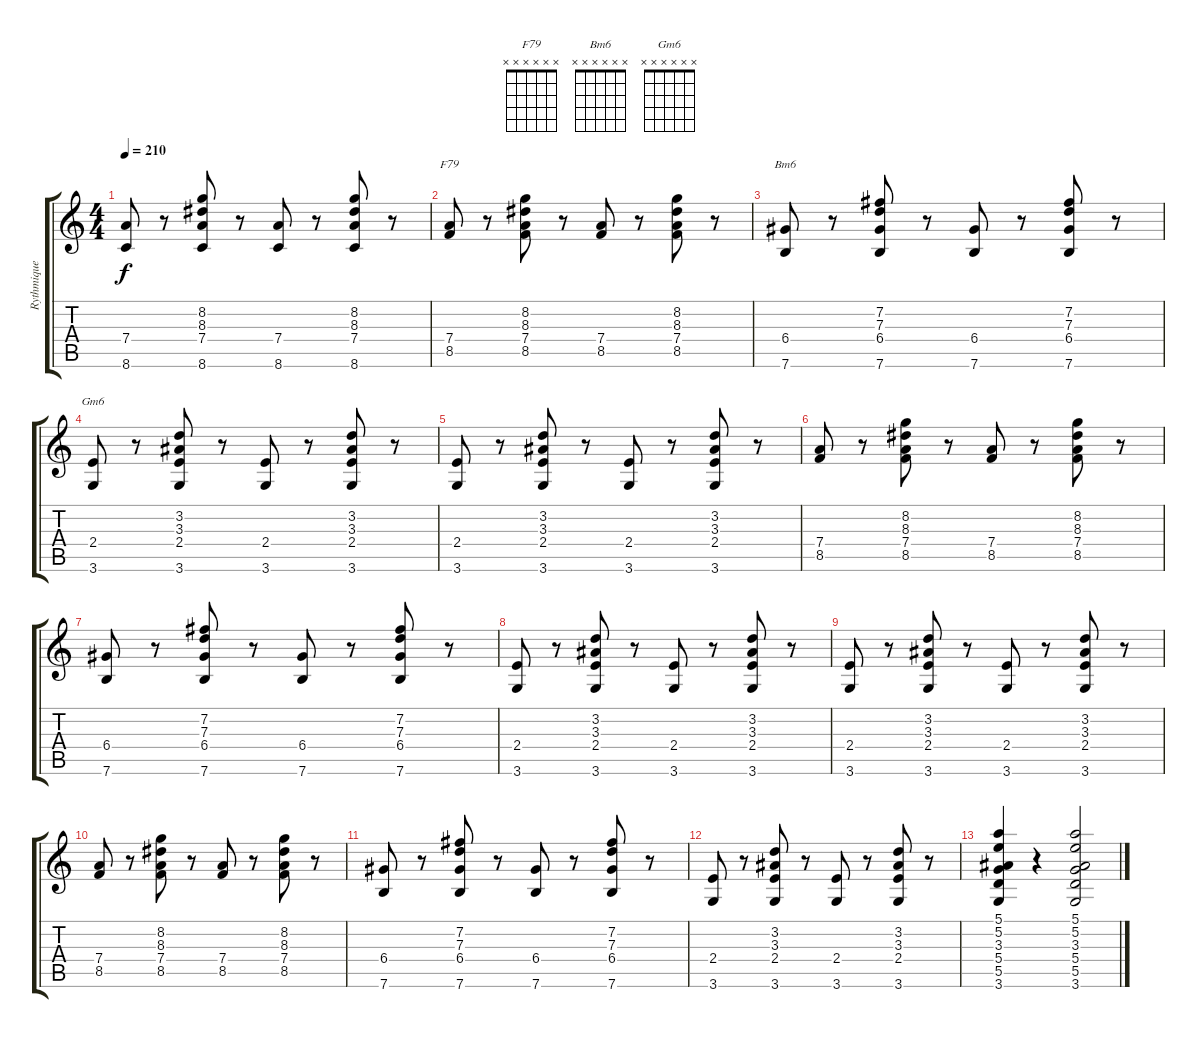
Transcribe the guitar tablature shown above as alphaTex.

\track ("Rythmique" "Rythmique") {instrument acousticguitarsteel}
\staff {score tabs}
\tuning (E4 B3 G3 D3 A2 E2) {hide}
\chord ("F79" x x x x x x)
\chord ("Bm6" x x x x x x)
\chord ("Gm6" x x x x x x)
\ts (4 4)
\tempo 210
\clef g2
\ks c
(7.4 8.6).8{dy f} r.8 (8.2 8.3 7.4 8.6).8 r.8 (7.4 8.6).8 r.8 (8.2 8.3 7.4 8.6).8 r.8 |
(7.4 8.5).8{ch "F79"} r.8 (8.2 8.3 7.4 8.5).8 r.8 (7.4 8.5).8 r.8 (8.2 8.3 7.4 8.5).8 r.8 |
(6.4 7.6).8{ch "Bm6"} r.8 (7.2 7.3 6.4 7.6).8 r.8 (6.4 7.6).8 r.8 (7.2 7.3 6.4 7.6).8 r.8 |
(2.4 3.6).8{ch "Gm6"} r.8 (3.2 3.3 2.4 3.6).8 r.8 (2.4 3.6).8 r.8 (3.2 3.3 2.4 3.6).8 r.8 |
(2.4 3.6).8 r.8 (3.2 3.3 2.4 3.6).8 r.8 (2.4 3.6).8 r.8 (3.2 3.3 2.4 3.6).8 r.8 |
(7.4 8.5).8 r.8 (8.2 8.3 7.4 8.5).8 r.8 (7.4 8.5).8 r.8 (8.2 8.3 7.4 8.5).8 r.8 |
(6.4 7.6).8 r.8 (7.2 7.3 6.4 7.6).8 r.8 (6.4 7.6).8 r.8 (7.2 7.3 6.4 7.6).8 r.8 |
(2.4 3.6).8 r.8 (3.2 3.3 2.4 3.6).8 r.8 (2.4 3.6).8 r.8 (3.2 3.3 2.4 3.6).8 r.8 |
(2.4 3.6).8 r.8 (3.2 3.3 2.4 3.6).8 r.8 (2.4 3.6).8 r.8 (3.2 3.3 2.4 3.6).8 r.8 |
(7.4 8.5).8 r.8 (8.2 8.3 7.4 8.5).8 r.8 (7.4 8.5).8 r.8 (8.2 8.3 7.4 8.5).8 r.8 |
(6.4 7.6).8 r.8 (7.2 7.3 6.4 7.6).8 r.8 (6.4 7.6).8 r.8 (7.2 7.3 6.4 7.6).8 r.8 |
(2.4 3.6).8 r.8 (3.2 3.3 2.4 3.6).8 r.8 (2.4 3.6).8 r.8 (3.2 3.3 2.4 3.6).8 r.8 |
(5.1 5.2 3.3 5.4 5.5 3.6).4 r.4 (5.1 5.2 3.3 5.4 5.5 3.6).2
